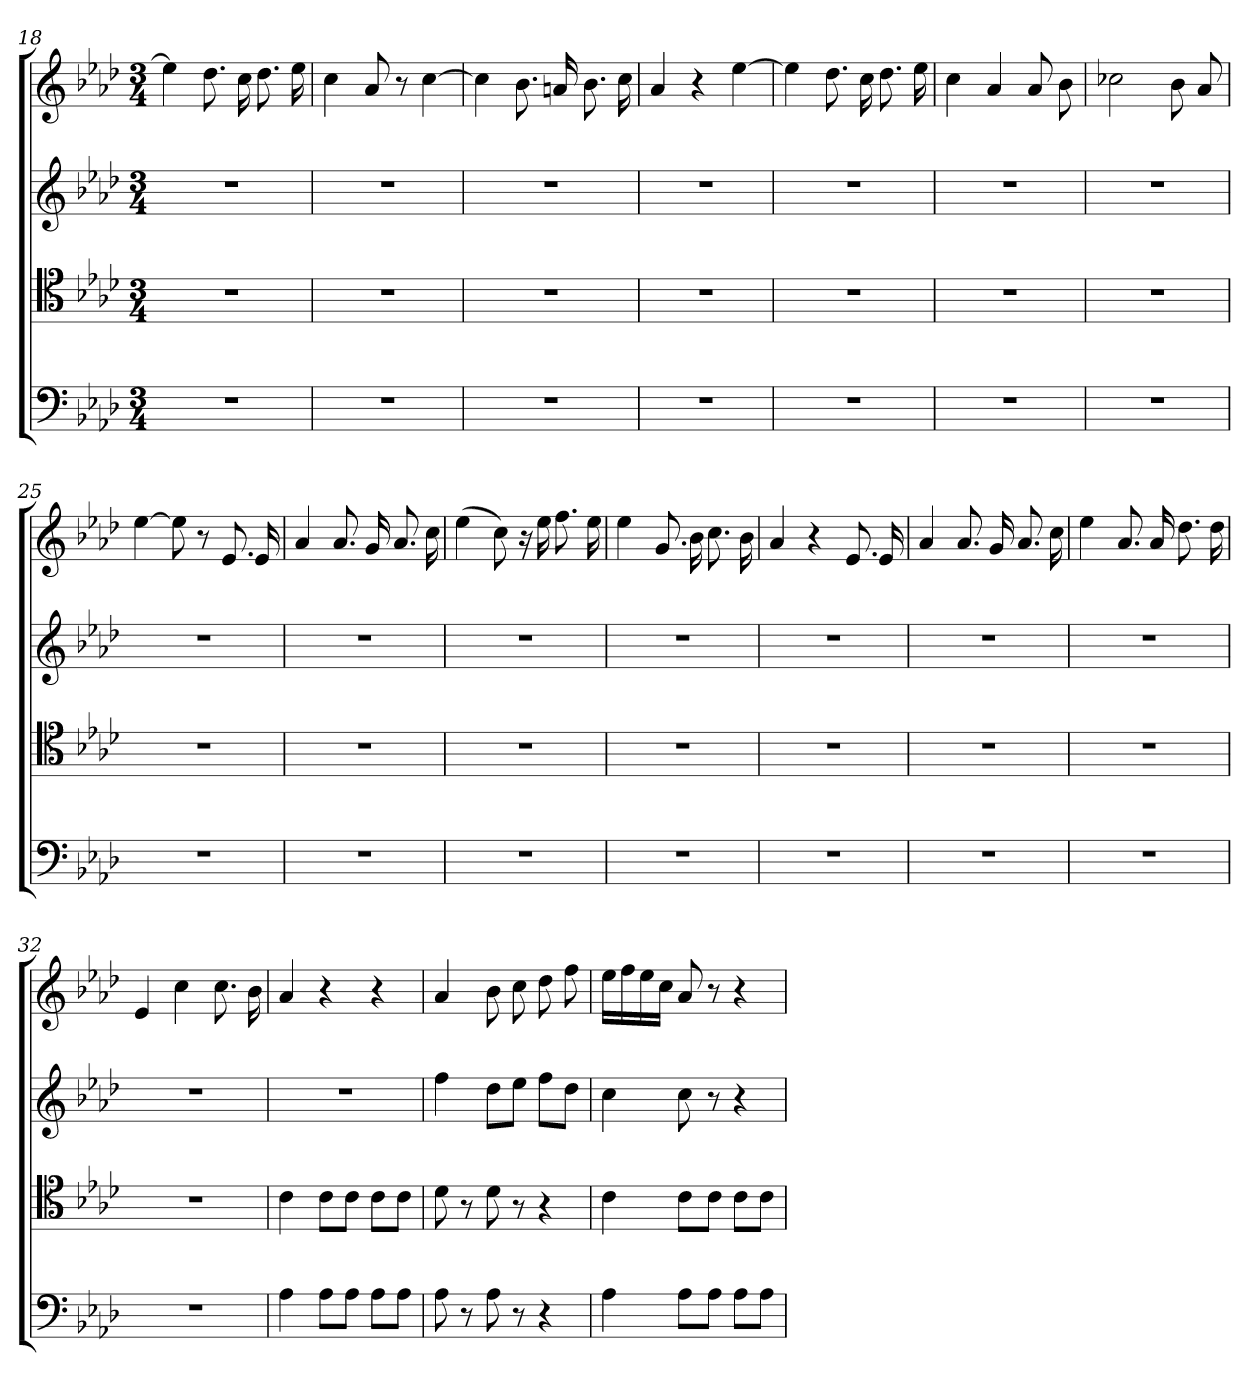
**kern	**kern	**kern	**kern
*part4	*part3	*part2	*part1
*staff4	*staff3	*staff2	*staff1
*clefF4	*clefC4	*clefG2	*clefG2
*k[b-e-a-d-]	*k[b-e-a-d-]	*k[b-e-a-d-]	*k[b-e-a-d-]
*A-:	*A-:	*A-:	*A-:
*M3/4	*M3/4	*M3/4	*M3/4
=18	=18	=18	=18
!LO:N:vis=2	!LO:N:vis=2	!LO:N:vis=2	!
2.r	2.r	2.r	4ee-\]
.	.	.	8.dd-\
.	.	.	16cc\
.	.	.	8.dd-\
.	.	.	16ee-\
=19	=19	=19	=19
!LO:N:vis=2	!LO:N:vis=2	!LO:N:vis=2	!
2.r	2.r	2.r	4cc\
.	.	.	8a-/
.	.	.	8r
.	.	.	[4cc\
=20	=20	=20	=20
!LO:N:vis=2	!LO:N:vis=2	!LO:N:vis=2	!
2.r	2.r	2.r	4cc\]
.	.	.	8.b-\
.	.	.	16an/
.	.	.	8.b-\
.	.	.	16cc\
=21	=21	=21	=21
!LO:N:vis=2	!LO:N:vis=2	!LO:N:vis=2	!
2.r	2.r	2.r	4a-/
.	.	.	4r
.	.	.	[4ee-\
!!LO:LB:g=z
=22	=22	=22	=22
!LO:N:vis=2	!LO:N:vis=2	!LO:N:vis=2	!
2.r	2.r	2.r	4ee-\]
.	.	.	8.dd-\
.	.	.	16cc\
.	.	.	8.dd-\
.	.	.	16ee-\
=23	=23	=23	=23
!LO:N:vis=2	!LO:N:vis=2	!LO:N:vis=2	!
2.r	2.r	2.r	4cc\
.	.	.	4a-/
.	.	.	8a-/
.	.	.	8b-\
=24	=24	=24	=24
!LO:N:vis=2	!LO:N:vis=2	!LO:N:vis=2	!
2.r	2.r	2.r	2cc-X\
.	.	.	8b-\
.	.	.	8a-/
=25	=25	=25	=25
!LO:N:vis=2	!LO:N:vis=2	!LO:N:vis=2	!
2.r	2.r	2.r	[4ee-\
.	.	.	8ee-\]
.	.	.	8r
.	.	.	8.e-/
.	.	.	16e-/
=26	=26	=26	=26
!LO:N:vis=2	!LO:N:vis=2	!LO:N:vis=2	!
2.r	2.r	2.r	4a-/
.	.	.	8.a-/
.	.	.	16g/
.	.	.	8.a-/
.	.	.	16cc\
=27	=27	=27	=27
!LO:N:vis=2	!LO:N:vis=2	!LO:N:vis=2	!
2.r	2.r	2.r	(>4ee-\
.	.	.	8cc\)
.	.	.	16r
.	.	.	16ee-\
.	.	.	8.ff\
.	.	.	16ee-\
!!LO:PB:g=z
=28	=28	=28	=28
!LO:N:vis=2	!LO:N:vis=2	!LO:N:vis=2	!
2.r	2.r	2.r	4ee-\
.	.	.	8.g/
.	.	.	16b-\
.	.	.	8.cc\
.	.	.	16b-\
=29	=29	=29	=29
!LO:N:vis=2	!LO:N:vis=2	!LO:N:vis=2	!
2.r	2.r	2.r	4a-/
.	.	.	4r
.	.	.	8.e-/
.	.	.	16e-/
=30	=30	=30	=30
!LO:N:vis=2	!LO:N:vis=2	!LO:N:vis=2	!
2.r	2.r	2.r	4a-/
.	.	.	8.a-/
.	.	.	16g/
.	.	.	8.a-/
.	.	.	16cc\
!!LO:LB:g=z
=31	=31	=31	=31
!LO:N:vis=2	!LO:N:vis=2	!LO:N:vis=2	!
2.r	2.r	2.r	4ee-\
.	.	.	8.a-/
.	.	.	16a-/
.	.	.	8.dd-\
.	.	.	16dd-\
!!LO:LB:g=z
=32	=32	=32	=32
!LO:N:vis=2	!LO:N:vis=2	!LO:N:vis=2	!
2.r	2.r	2.r	4e-/
.	.	.	4cc\
.	.	.	8.cc\
.	.	.	16b-\
=33	=33	=33	=33
!	!	!LO:N:vis=2	!
4A-\	4c\	2.r	4a-/
8A-\L	8c\L	.	4r
8A-\J	8c\J	.	.
8A-\L	8c\L	.	4r
8A-\J	8c\J	.	.
=34	=34	=34	=34
8A-\	8d-\	4ff\	4a-/
8r	8r	.	.
8A-\	8d-\	8dd-\L	8b-\
8r	8r	8ee-\J	8cc\
4r	4r	8ff\L	8dd-\
.	.	8dd-\J	8ff\
=35	=35	=35	=35
4A-\	4c\	4cc\	16ee-\LL
.	.	.	16ff\
.	.	.	16ee-\
.	.	.	16cc\JJ
8A-\L	8c\L	8cc\	8a-/
8A-\J	8c\J	8r	8r
8A-\L	8c\L	4r	4r
8A-\J	8c\J	.	.
=	=	=	=
*-	*-	*-	*-
